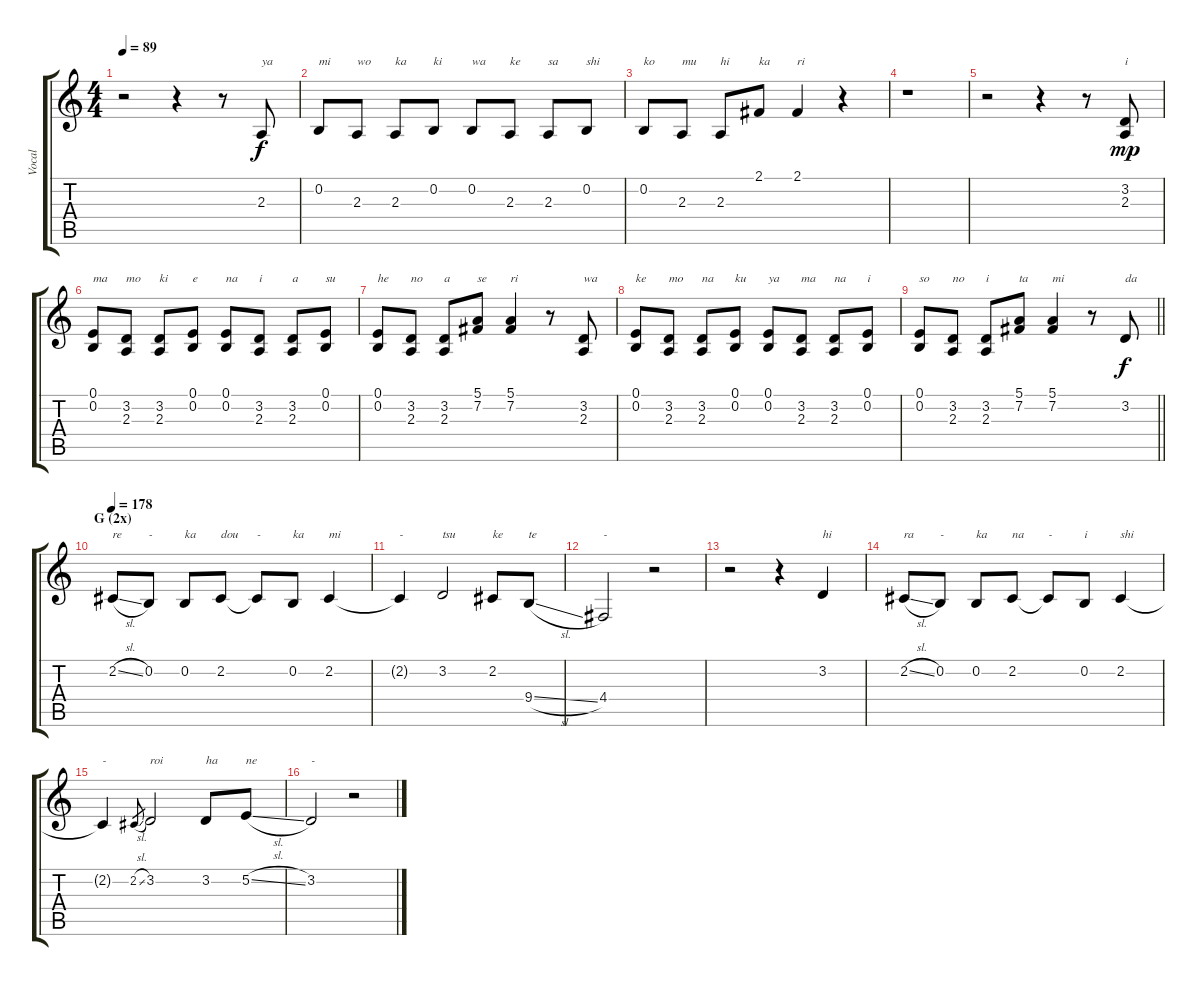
\track ("Vocal" "Vocal") {instrument clarinet}
\staff {score tabs}
\tuning (E4 B3 G3 D3 A2 E2) {hide}
\ts (4 4)
\tempo 89
\clef g2
\ks c
r.2{dy f} r.4 r.8 2.3.8{txt "ya"} |
0.2.8{txt "mi"} 2.3.8{txt "wo"} 2.3.8{txt "ka"} 0.2.8{txt "ki"} 0.2.8{txt "wa"} 2.3.8{txt "ke"} 2.3.8{txt "sa"} 0.2.8{txt "shi"} |
0.2.8{txt "ko"} 2.3.8{txt "mu"} 2.3.8{txt "hi"} 2.1.8{txt "ka"} 2.1.4{txt "ri"} r.4 |
r.1 |
r.2 r.4 r.8 (3.2 2.3).8{txt "i" dy mp} |
(0.1 0.2).8{txt "ma"} (3.2 2.3).8{txt "mo"} (3.2 2.3).8{txt "ki"} (0.1 0.2).8{txt "e"} (0.1 0.2).8{txt "na"} (3.2 2.3).8{txt "i"} (3.2 2.3).8{txt "a"} (0.1 0.2).8{txt "su"} |
(0.1 0.2).8{txt "he"} (3.2 2.3).8{txt "no"} (3.2 2.3).8{txt "a"} (5.1 7.2).8{txt "se"} (5.1 7.2).4{txt "ri"} r.8 (3.2 2.3).8{txt "wa"} |
(0.1 0.2).8{txt "ke"} (3.2 2.3).8{txt "mo"} (3.2 2.3).8{txt "na"} (0.1 0.2).8{txt "ku"} (0.1 0.2).8{txt "ya"} (3.2 2.3).8{txt "ma"} (3.2 2.3).8{txt "na"} (0.1 0.2).8{txt "i"} |
\barLineRight lightlight
(0.1 0.2).8{txt "so"} (3.2 2.3).8{txt "no"} (3.2 2.3).8{txt "i"} (5.1 7.2).8{txt "ta"} (5.1 7.2).4{txt "mi"} r.8 3.2.8{txt "da" dy f} |
\section ("" "G (2x)")
\tempo 178
2.2{sl}.8{txt "re"} 0.2.8{txt "-"} 0.2.8{txt "ka"} 2.2.8{txt "dou"} 2.2{t}.8{txt "-"} 0.2.8{txt "ka"} 2.2.4{txt "mi"} |
2.2{t}.4{txt "-"} 3.2.2{txt "tsu"} 2.2.8{txt "ke"} 9.4{sl}.8{txt "te"} |
4.4.2{txt "-"} r.2 |
r.2 r.4 3.2.4{txt "hi"} |
2.2{sl}.8{txt "ra"} 0.2.8{txt "-"} 0.2.8{txt "ka"} 2.2.8{txt "na"} 2.2{t}.8{txt "-"} 0.2.8{txt "i"} 2.2.4{txt "shi"} |
2.2{t}.4{txt "-"} 2.2{sl}.8{gr} 3.2.2{txt "roi"} 3.2.8{txt "ha"} 5.2{sl}.8{txt "ne"} |
3.2.2{txt "-"} r.2
